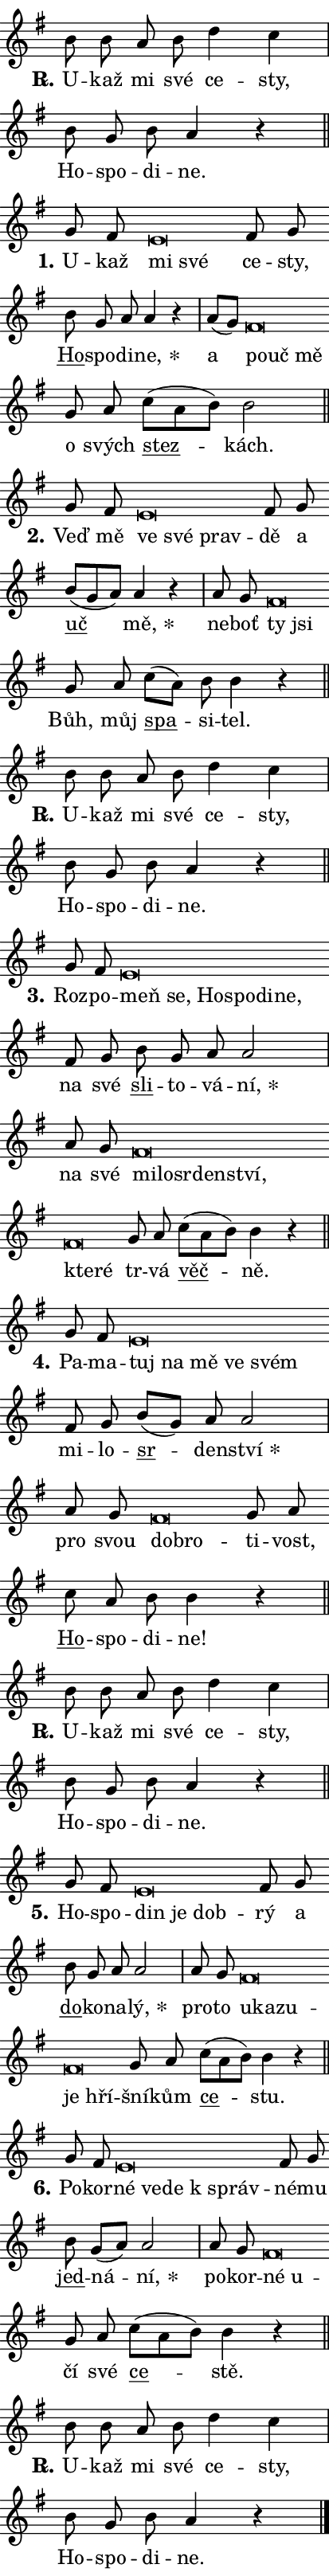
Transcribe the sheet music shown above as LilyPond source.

\version "2.22.1"
\header { tagline = "" }
\paper {
  indent = 0\cm
  top-margin = 0\cm
  right-margin = 0\cm
  bottom-margin = 0\cm
  left-margin = 0\cm
  paper-width = 7\cm
  page-breaking = #ly:one-page-breaking
  system-system-spacing.basic-distance = #11
  score-system-spacing.basic-distance = #11.3
  ragged-last = ##f
}


%% Author: Thomas Morley
%% https://lists.gnu.org/archive/html/lilypond-user/2020-05/msg00002.html
#(define (line-position grob)
"Returns position of @var[grob} in current system:
   @code{'start}, if at first time-step
   @code{'end}, if at last time-step
   @code{'middle} otherwise
"
  (let* ((col (ly:item-get-column grob))
         (ln (ly:grob-object col 'left-neighbor))
         (rn (ly:grob-object col 'right-neighbor))
         (col-to-check-left (if (ly:grob? ln) ln col))
         (col-to-check-right (if (ly:grob? rn) rn col))
         (break-dir-left
           (and
             (ly:grob-property col-to-check-left 'non-musical #f)
             (ly:item-break-dir col-to-check-left)))
         (break-dir-right
           (and
             (ly:grob-property col-to-check-right 'non-musical #f)
             (ly:item-break-dir col-to-check-right))))
        (cond ((eqv? 1 break-dir-left) 'start)
              ((eqv? -1 break-dir-right) 'end)
              (else 'middle))))

#(define (tranparent-at-line-position vctor)
  (lambda (grob)
  "Relying on @code{line-position} select the relevant enry from @var{vctor}.
Used to determine transparency,"
    (case (line-position grob)
      ((end) (not (vector-ref vctor 0)))
      ((middle) (not (vector-ref vctor 1)))
      ((start) (not (vector-ref vctor 2))))))

noteHeadBreakVisibility =
#(define-music-function (break-visibility)(vector?)
"Makes @code{NoteHead}s transparent relying on @var{break-visibility}"
#{
  \override NoteHead.transparent =
    #(tranparent-at-line-position break-visibility)
#})

#(define delete-ledgers-for-transparent-note-heads
  (lambda (grob)
    "Reads whether a @code{NoteHead} is transparent.
If so this @code{NoteHead} is removed from @code{'note-heads} from
@var{grob}, which is supposed to be @code{LedgerLineSpanner}.
As a result ledgers are not printed for this @code{NoteHead}"
    (let* ((nhds-array (ly:grob-object grob 'note-heads))
           (nhds-list
             (if (ly:grob-array? nhds-array)
                 (ly:grob-array->list nhds-array)
                 '()))
           ;; Relies on the transparent-property being done before
           ;; Staff.LedgerLineSpanner.after-line-breaking is executed.
           ;; This is fragile ...
           (to-keep
             (remove
               (lambda (nhd)
                 (ly:grob-property nhd 'transparent #f))
               nhds-list)))
      ;; TODO find a better method to iterate over grob-arrays, similiar
      ;; to filter/remove etc for lists
      ;; For now rebuilt from scratch
      (set! (ly:grob-object grob 'note-heads)  '())
      (for-each
        (lambda (nhd)
          (ly:pointer-group-interface::add-grob grob 'note-heads nhd))
        to-keep))))

hideNotes = {
  \noteHeadBreakVisibility #begin-of-line-visible
}
unHideNotes = {
  \noteHeadBreakVisibility #all-visible
}

% work-around for resetting accidentals
% https://lilypond.org/doc/v2.23/Documentation/notation/displaying-rhythms#unmetered-music
cadenzaMeasure = {
  \cadenzaOff
  \partial 1024 s1024
  \cadenzaOn
}

#(define-markup-command (accent layout props text) (markup?)
  "Underline accented syllable"
  (interpret-markup layout props
    #{\markup \override #'(offset . 4.3) \underline { #text }#}))

responsum = \markup \concat {
  "R" \hspace #-1.05 \path #0.1 #'((moveto 0 0.07) (lineto 0.9 0.8)) \hspace #0.05 "."
}

\layout {
    \context {
        \Staff
        \remove "Time_signature_engraver"
        \override LedgerLineSpanner.after-line-breaking = #delete-ledgers-for-transparent-note-heads
    }
    \context {
        \Voice {
            \override NoteHead.output-attributes = #'((class . "notehead"))
            \override Hairpin.height = #0.55
        }
    }
    \context {
        \Lyrics {
            \override StanzaNumber.output-attributes = #'((class . "stanzanumber"))
            \override LyricSpace.minimum-distance = #0.9
            \override LyricText.font-name = #"TeX Gyre Schola"
            \override LyricText.font-size = 1
            \override StanzaNumber.font-name = #"TeX Gyre Schola Bold"
            \override StanzaNumber.font-size = 1
        }
    }
}

% magnetic-lyrics.ily
%
%   written by
%     Jean Abou Samra <jean@abou-samra.fr>
%     Werner Lemberg <wl@gnu.org>
%
%   adapted by
%     Jiri Hon <jiri.hon@gmail.com>
%
% Version 2022-Apr-15

% https://www.mail-archive.com/lilypond-user@gnu.org/msg149350.html

#(define (Left_hyphen_pointer_engraver context)
   "Collect syllable-hyphen-syllable occurrences in lyrics and store
them in properties.  This engraver only looks to the left.  For
example, if the lyrics input is @code{foo -- bar}, it does the
following.

@itemize @bullet
@item
Set the @code{text} property of the @code{LyricHyphen} grob between
@q{foo} and @q{bar} to @code{foo}.

@item
Set the @code{left-hyphen} property of the @code{LyricText} grob with
text @q{foo} to the @code{LyricHyphen} grob between @q{foo} and
@q{bar}.
@end itemize

Use this auxiliary engraver in combination with the
@code{lyric-@/text::@/apply-@/magnetic-@/offset!} hook."
   (let ((hyphen #f)
         (text #f))
     (make-engraver
      (acknowledgers
       ((lyric-syllable-interface engraver grob source-engraver)
        (set! text grob)))
      (end-acknowledgers
       ((lyric-hyphen-interface engraver grob source-engraver)
        ;(when (not (grob::has-interface grob 'lyric-space-interface))
          (set! hyphen grob)));)
      ((stop-translation-timestep engraver)
       (when (and text hyphen)
         (ly:grob-set-object! text 'left-hyphen hyphen))
       (set! text #f)
       (set! hyphen #f)))))

#(define (lyric-text::apply-magnetic-offset! grob)
   "If the space between two syllables is less than the value in
property @code{LyricText@/.details@/.squash-threshold}, move the right
syllable to the left so that it gets concatenated with the left
syllable.

Use this function as a hook for
@code{LyricText@/.after-@/line-@/breaking} if the
@code{Left_@/hyphen_@/pointer_@/engraver} is active."
   (let ((hyphen (ly:grob-object grob 'left-hyphen #f)))
     (when hyphen
       (let ((left-text (ly:spanner-bound hyphen LEFT)))
         (when (grob::has-interface left-text 'lyric-syllable-interface)
           (let* ((common (ly:grob-common-refpoint grob left-text X))
                  (this-x-ext (ly:grob-extent grob common X))
                  (left-x-ext
                   (begin
                     ;; Trigger magnetism for left-text.
                     (ly:grob-property left-text 'after-line-breaking)
                     (ly:grob-extent left-text common X)))
                  ;; `delta` is the gap width between two syllables.
                  (delta (- (interval-start this-x-ext)
                            (interval-end left-x-ext)))
                  (details (ly:grob-property grob 'details))
                  (threshold (assoc-get 'squash-threshold details 0.2)))
             (when (< delta threshold)
               (let* (;; We have to manipulate the input text so that
                      ;; ligatures crossing syllable boundaries are not
                      ;; disabled.  For languages based on the Latin
                      ;; script this is essentially a beautification.
                      ;; However, for non-Western scripts it can be a
                      ;; necessity.
                      (lt (ly:grob-property left-text 'text))
                      (rt (ly:grob-property grob 'text))
                      (is-space (grob::has-interface hyphen 'lyric-space-interface))
                      (space (if is-space " " ""))
                      (space-markup (grob-interpret-markup grob " "))
                      (space-size (interval-length (ly:stencil-extent space-markup X)))
                      (extra-delta (if is-space space-size 0))
                      ;; Append new syllable.
                      (ltrt-space (if (and (string? lt) (string? rt))
                                (string-append lt space rt)
                                (make-concat-markup (list lt space rt))))
                      ;; Right-align `ltrt` to the right side.
                      (ltrt-space-markup (grob-interpret-markup
                               grob
                               (make-translate-markup
                                (cons (interval-length this-x-ext) 0)
                                (make-right-align-markup ltrt-space)))))
                 (begin
                   ;; Don't print `left-text`.
                   (ly:grob-set-property! left-text 'stencil #f)
                   ;; Set text and stencil (which holds all collected
                   ;; syllables so far) and shift it to the left.
                   (ly:grob-set-property! grob 'text ltrt-space)
                   (ly:grob-set-property! grob 'stencil ltrt-space-markup)
                   (ly:grob-translate-axis! grob (- (- delta extra-delta)) X))))))))))


#(define (lyric-hyphen::displace-bounds-first grob)
   ;; Make very sure this callback isn't triggered too early.
   (let ((left (ly:spanner-bound grob LEFT))
         (right (ly:spanner-bound grob RIGHT)))
     (ly:grob-property left 'after-line-breaking)
     (ly:grob-property right 'after-line-breaking)
     (ly:lyric-hyphen::print grob)))

squashThreshold = #0.4

\layout {
  \context {
    \Lyrics
    \consists #Left_hyphen_pointer_engraver
    \override LyricText.after-line-breaking =
      #lyric-text::apply-magnetic-offset!
    \override LyricHyphen.stencil = #lyric-hyphen::displace-bounds-first
    \override LyricText.details.squash-threshold = \squashThreshold
    \override LyricHyphen.minimum-distance = 0
    \override LyricHyphen.minimum-length = \squashThreshold
  }
}

squash = \override LyricText.details.squash-threshold = 9999
unSquash = \override LyricText.details.squash-threshold = \squashThreshold

left = \override LyricText.self-alignment-X = #LEFT
unLeft = \revert LyricText.self-alignment-X

starOffset = #(lambda (grob) 
                (let ((x_offset (ly:self-alignment-interface::aligned-on-x-parent grob)))
                  (if (= x_offset 0) 0 (+ x_offset 1.2))))

star = #(define-music-function (syllable)(string?)
"Append star separator at the end of a syllable"
#{
  \once \override LyricText.X-offset = #starOffset
  \lyricmode { \markup {
    #syllable
    \override #'((font-name . "TeX Gyre Schola Bold")) \hspace #0.2 \lower #0.65 \larger "*"
  } }
#})

starAccent = #(define-music-function (syllable)(string?)
"Append star separator at the end of a syllable and make accent"
#{
  \once \override LyricText.X-offset = #starOffset
  \lyricmode { \markup {
    \accent #syllable
    \override #'((font-name . "TeX Gyre Schola Bold")) \hspace #0.2 \lower #0.65 \larger "*"
  } }
#})

breath = #(define-music-function (syllable)(string?)
"Append breathing indicator at the end of a syllable"
#{
  \lyricmode { \markup { #syllable "+" } }
#})

optionalBreath = #(define-music-function (syllable)(string?)
"Append optional breathing indicator at the end of a syllable"
#{
  \lyricmode { \markup { #syllable "(+)" } }
#})


\score {
    <<
        \new Voice = "melody" { \cadenzaOn \key g \major \relative { b'8 b a b d4 c \cadenzaMeasure \bar "|" b8 g b a4 r \cadenzaMeasure \bar "||" \break } }
        \new Lyrics \lyricsto "melody" { \lyricmode { \set stanza = \responsum
U -- kaž mi své ce -- sty, Ho -- spo -- di -- ne. } }
    >>
    \layout {}
}

\score {
    <<
        \new Voice = "melody" { \cadenzaOn \key g \major \relative { g'8 fis e\breve*1/16 \hideNotes \breve*1/16 \bar "" \unHideNotes fis8 g \bar "" b g a a4 r \cadenzaMeasure \bar "|" a8[( g)] fis\breve*1/16 \hideNotes \breve*1/16 \breve*1/16 \bar "" \unHideNotes g8 a \bar "" c[( a b)] b2 \cadenzaMeasure \bar "||" \break } }
        \new Lyrics \lyricsto "melody" { \lyricmode { \set stanza = "1."
U -- kaž \left mi \squash své \unLeft \unSquash ce -- sty, \markup \accent Ho -- spo -- di -- \star ne, a \left po -- \squash uč mě \unLeft \unSquash o svých \markup \accent stez -- kách. } }
    >>
    \layout {}
}

\score {
    <<
        \new Voice = "melody" { \cadenzaOn \key g \major \relative { g'8 fis e\breve*1/16 \hideNotes \breve*1/16 \breve*1/16 \bar "" \unHideNotes fis8 g \bar "" b[( g a)] a4 r \cadenzaMeasure \bar "|" a8 g fis\breve*1/16 \hideNotes \breve*1/16 \bar "" \unHideNotes g8 a \bar "" c[( a)] b b4 r \cadenzaMeasure \bar "||" \break } }
        \new Lyrics \lyricsto "melody" { \lyricmode { \set stanza = "2."
Veď mě \left ve \squash své prav -- \unLeft \unSquash dě a \markup \accent uč \star mě, ne -- boť \left ty \squash jsi \unLeft \unSquash Bůh, můj \markup \accent spa -- si -- tel. } }
    >>
    \layout {}
}

\score {
    <<
        \new Voice = "melody" { \cadenzaOn \key g \major \relative { b'8 b a b d4 c \cadenzaMeasure \bar "|" b8 g b a4 r \cadenzaMeasure \bar "||" \break } }
        \new Lyrics \lyricsto "melody" { \lyricmode { \set stanza = \responsum
U -- kaž mi své ce -- sty, Ho -- spo -- di -- ne. } }
    >>
    \layout {}
}

\score {
    <<
        \new Voice = "melody" { \cadenzaOn \key g \major \relative { g'8 fis e\breve*1/16 \hideNotes \breve*1/16 \bar "" \breve*1/16 \bar "" \breve*1/16 \bar "" \breve*1/16 \breve*1/16 \bar "" \unHideNotes fis8 g \bar "" b g a a2 \cadenzaMeasure \bar "|" a8 g fis\breve*1/16 \hideNotes \breve*1/16 \bar "" \breve*1/16 \bar "" \breve*1/16 \bar "" \breve*1/16 \bar "" \breve*1/16 \breve*1/16 \bar "" \unHideNotes g8 a \bar "" c[( a b)] b4 r \cadenzaMeasure \bar "||" \break } }
        \new Lyrics \lyricsto "melody" { \lyricmode { \set stanza = "3."
Roz -- po -- \left meň \squash se, Ho -- spo -- di -- ne, \unLeft \unSquash na své \markup \accent sli -- to -- vá -- \star ní, na své \left mi -- \squash lo -- sr -- den -- ství, kte -- ré \unLeft \unSquash tr -- vá \markup \accent věč -- ně. } }
    >>
    \layout {}
}

\score {
    <<
        \new Voice = "melody" { \cadenzaOn \key g \major \relative { g'8 fis e\breve*1/16 \hideNotes \breve*1/16 \bar "" \breve*1/16 \bar "" \breve*1/16 \breve*1/16 \bar "" \unHideNotes fis8 g \bar "" b[( g)] a a2 \cadenzaMeasure \bar "|" a8 g fis\breve*1/16 \hideNotes \breve*1/16 \bar "" \unHideNotes g8 a \bar "" c a b b4 r \cadenzaMeasure \bar "||" \break } }
        \new Lyrics \lyricsto "melody" { \lyricmode { \set stanza = "4."
Pa -- ma -- \left tuj \squash na mě ve svém \unLeft \unSquash mi -- lo -- \markup \accent sr -- den -- \star ství pro svou \left dob -- \squash ro -- \unLeft \unSquash ti -- vost, \markup \accent Ho -- spo -- di -- ne! } }
    >>
    \layout {}
}

\score {
    <<
        \new Voice = "melody" { \cadenzaOn \key g \major \relative { b'8 b a b d4 c \cadenzaMeasure \bar "|" b8 g b a4 r \cadenzaMeasure \bar "||" \break } }
        \new Lyrics \lyricsto "melody" { \lyricmode { \set stanza = \responsum
U -- kaž mi své ce -- sty, Ho -- spo -- di -- ne. } }
    >>
    \layout {}
}

\score {
    <<
        \new Voice = "melody" { \cadenzaOn \key g \major \relative { g'8 fis e\breve*1/16 \hideNotes \breve*1/16 \breve*1/16 \bar "" \unHideNotes fis8 g \bar "" b g a a2 \cadenzaMeasure \bar "|" a8 g fis\breve*1/16 \hideNotes \breve*1/16 \bar "" \breve*1/16 \bar "" \breve*1/16 \breve*1/16 \bar "" \unHideNotes g8 a \bar "" c[( a b)] b4 r \cadenzaMeasure \bar "||" \break } }
        \new Lyrics \lyricsto "melody" { \lyricmode { \set stanza = "5."
Ho -- spo -- \left din \squash je dob -- \unLeft \unSquash rý a \markup \accent do -- ko -- na -- \star lý, pro -- to \left u -- \squash ka -- zu -- je hří -- \unLeft \unSquash šní -- kům \markup \accent ce -- stu. } }
    >>
    \layout {}
}

\score {
    <<
        \new Voice = "melody" { \cadenzaOn \key g \major \relative { g'8 fis e\breve*1/16 \hideNotes \breve*1/16 \bar "" \breve*1/16 \breve*1/16 \bar "" \unHideNotes fis8 g \bar "" b g[( a)] a2 \cadenzaMeasure \bar "|" a8 g fis\breve*1/16 \hideNotes \breve*1/16 \bar "" \unHideNotes g8 a \bar "" c[( a b)] b4 r \cadenzaMeasure \bar "||" \break } }
        \new Lyrics \lyricsto "melody" { \lyricmode { \set stanza = "6."
Po -- kor -- \left né \squash ve -- de "k správ" -- \unLeft \unSquash né -- mu \markup \accent jed -- ná -- \star ní, po -- kor -- \left né \squash u -- \unLeft \unSquash čí své \markup \accent ce -- stě. } }
    >>
    \layout {}
}

\score {
    <<
        \new Voice = "melody" { \cadenzaOn \key g \major \relative { b'8 b a b d4 c \cadenzaMeasure \bar "|" b8 g b a4 r \cadenzaMeasure \bar "||" \break } \bar "|." }
        \new Lyrics \lyricsto "melody" { \lyricmode { \set stanza = \responsum
U -- kaž mi své ce -- sty, Ho -- spo -- di -- ne. } }
    >>
    \layout {}
}
